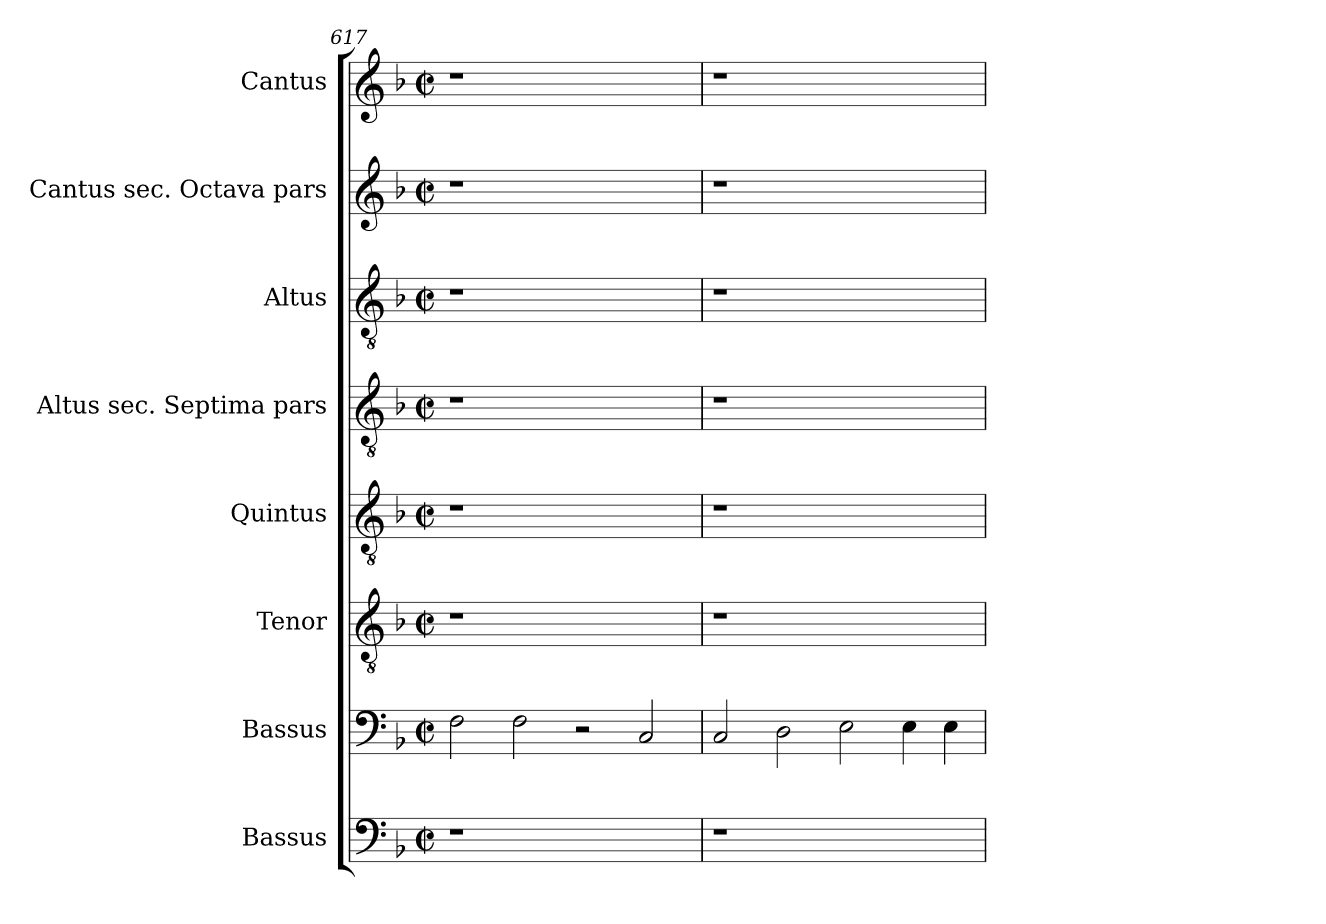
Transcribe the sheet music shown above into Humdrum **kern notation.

**kern	**kern	**kern	**kern	**kern	**kern	**kern	**kern
*part8	*part7	*part6	*part5	*part4	*part3	*part2	*part1
*staff8	*staff7	*staff6	*staff5	*staff4	*staff3	*staff2	*staff1
*I"Bassus	*I"Bassus	*I"Tenor	*I"Quintus	*I"Altus sec. Septima pars	*I"Altus	*I"Cantus sec. Octava pars	*I"Cantus
*	*I'Bassus	*I'Tenor	*I'Quintus	*	*I'Altus	*	*I'Cantus
*clefF4	*clefF4	*clefGv2	*clefGv2	*clefGv2	*clefGv2	*clefG2	*clefG2
*k[b-]	*k[b-]	*k[b-]	*k[b-]	*k[b-]	*k[b-]	*k[b-]	*k[b-]
*F:	*F:	*F:	*F:	*F:	*F:	*F:	*F:
*M2/2	*M2/2	*M2/2	*M2/2	*M2/2	*M2/2	*M2/2	*M2/2
*met(c|)	*met(c|)	*met(c|)	*met(c|)	*met(c|)	*met(c|)	*met(c|)	*met(c|)
=617	=617	=617	=617	=617	=617	=617	=617
1r	2F\	1r	1r	1r	1r	1r	1r
.	2F\	.	.	.	.	.	.
1ryy	2r	1ryy	1ryy	1ryy	1ryy	1ryy	1ryy
.	2C/	.	.	.	.	.	.
=618	=618	=618	=618	=618	=618	=618	=618
1r	2C/	1r	1r	1r	1r	1r	1r
.	2D\	.	.	.	.	.	.
1ryy	2E\	1ryy	1ryy	1ryy	1ryy	1ryy	1ryy
.	4E\	.	.	.	.	.	.
.	4E\	.	.	.	.	.	.
=	=	=	=	=	=	=	=
*-	*-	*-	*-	*-	*-	*-	*-
